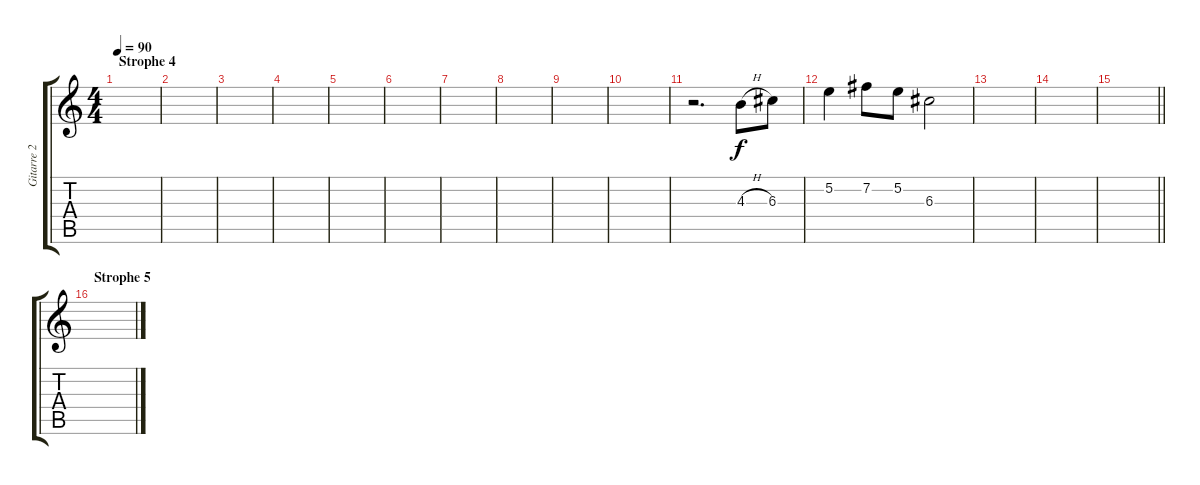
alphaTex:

\track ("Gitarre 2" "Gitarre 2") {instrument acousticguitarsteel}
\staff {score tabs}
\tuning (E4 B3 G3 D3 A2 E2) {hide}
\ts (4 4)
\section ("" "Strophe 4")
\tempo 90
\clef g2
\ks c
|
|
|
|
|
|
|
|
|
|
r.2{d} 4.3{h}.8 6.3.8 |
5.2.4 7.2.8 5.2.8 6.3.2 |
|
|
\barLineRight lightlight
|
\section ("" "Strophe 5")
